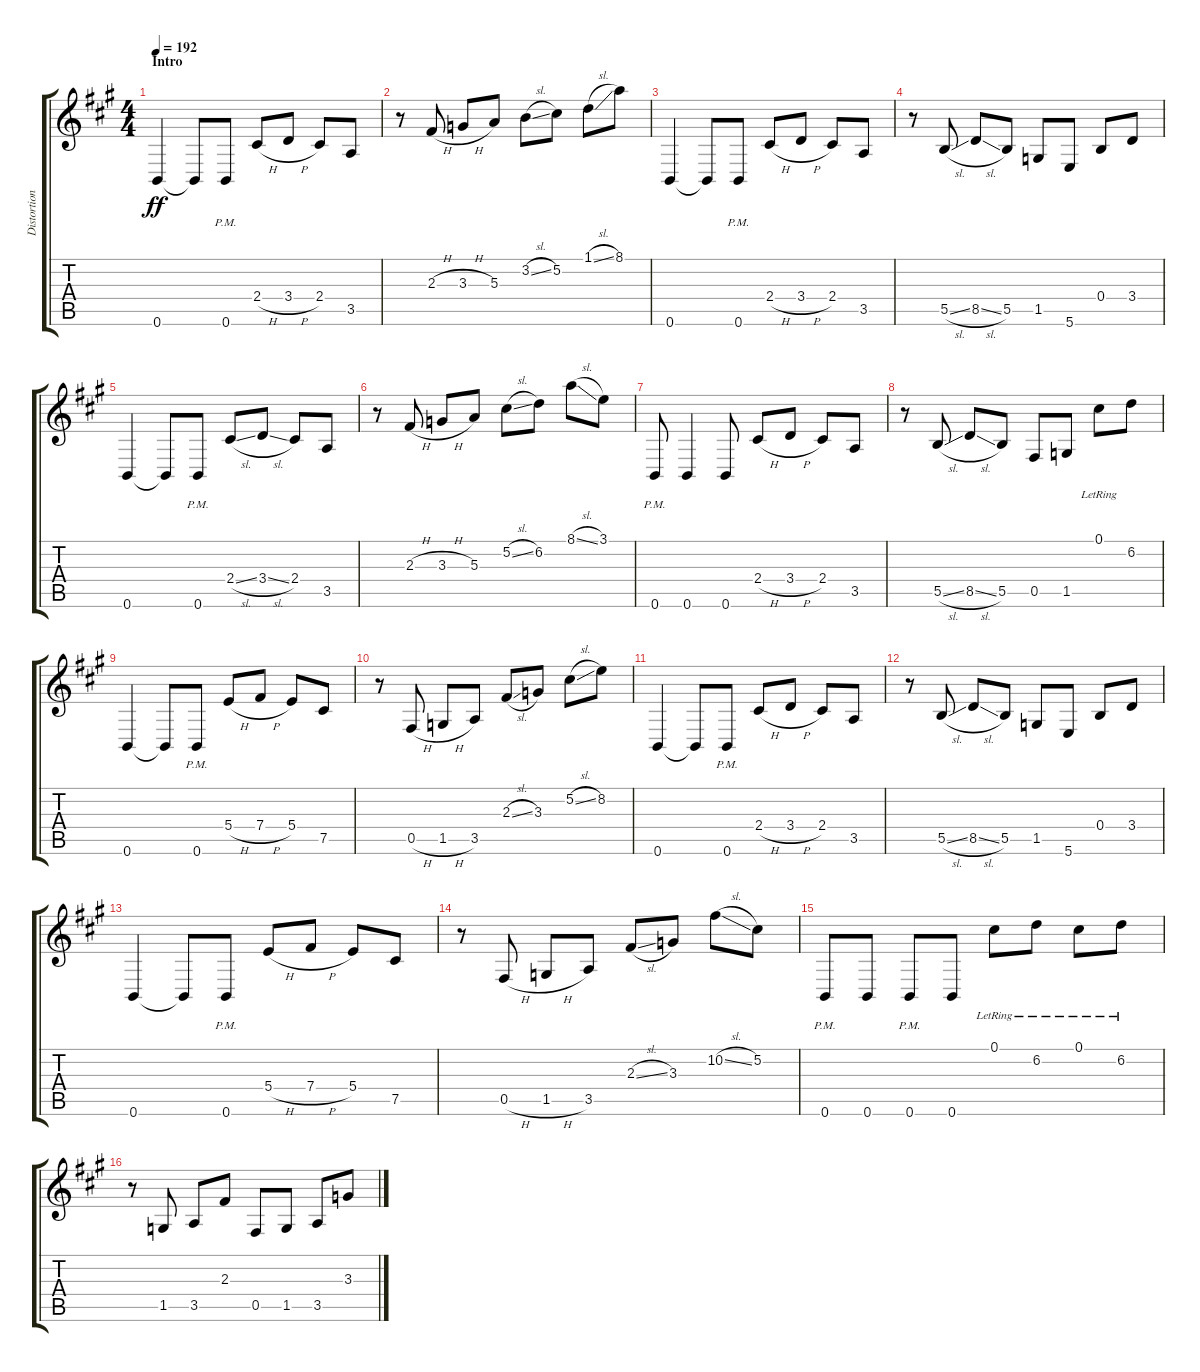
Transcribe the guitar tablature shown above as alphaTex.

\track ("Distortion Guitar 1" "Distortion") {instrument distortionguitar}
\staff {score tabs}
\tuning (Db4 Ab3 E3 B2 Gb2 B1) {hide}
\ts (4 4)
\section ("" "Intro")
\tempo 192
\clef g2
\ks a
0.6.4{dy ff instrument distortionguitar} 0.6{t}.8 0.6{pm}.8 2.4{h}.8 3.4{h}.8 2.4.8 3.5.8 |
r.8 2.3{h}.8 3.3{h}.8 5.3.8 3.2{sl}.8 5.2.8 1.1{sl}.8 8.1.8 |
0.6.4 0.6{t}.8 0.6{pm}.8 2.4{h}.8 3.4{h}.8 2.4.8 3.5.8 |
r.8 5.5{sl}.8 8.5{sl}.8 5.5.8 1.5.8 5.6.8 0.4.8 3.4.8 |
0.6.4 0.6{t}.8 0.6{pm}.8 2.4{sl}.8 3.4{sl}.8 2.4.8 3.5.8 |
r.8 2.3{h}.8 3.3{h}.8 5.3.8 5.2{sl}.8 6.2.8 8.1{sl}.8 3.1.8 |
0.6{pm}.8 0.6.4 0.6.8 2.4{h}.8 3.4{h}.8 2.4.8 3.5.8 |
r.8 5.5{sl}.8 8.5{sl}.8 5.5.8 0.5.8 1.5.8 0.1{lr}.8 6.2.8 |
0.6.4 0.6{t}.8 0.6{pm}.8 5.4{h}.8 7.4{h}.8 5.4.8 7.5.8 |
r.8 0.5{h}.8 1.5{h}.8 3.5.8 2.3{sl}.8 3.3.8 5.2{sl}.8 8.2.8 |
0.6.4 0.6{t}.8 0.6{pm}.8 2.4{h}.8 3.4{h}.8 2.4.8 3.5.8 |
r.8 5.5{sl}.8 8.5{sl}.8 5.5.8 1.5.8 5.6.8 0.4.8 3.4.8 |
0.6.4 0.6{t}.8 0.6{pm}.8 5.4{h}.8 7.4{h}.8 5.4.8 7.5.8 |
r.8 0.5{h}.8 1.5{h}.8 3.5.8 2.3{sl}.8 3.3.8 10.2{sl}.8 5.2.8 |
0.6{pm}.8 0.6.8 0.6{pm}.8 0.6.8 0.1{lr}.8 6.2{lr}.8 0.1{lr}.8 6.2{lr}.8 |
r.8 1.5.8 3.5.8 2.3.8 0.5.8 1.5.8 3.5.8 3.3.8
